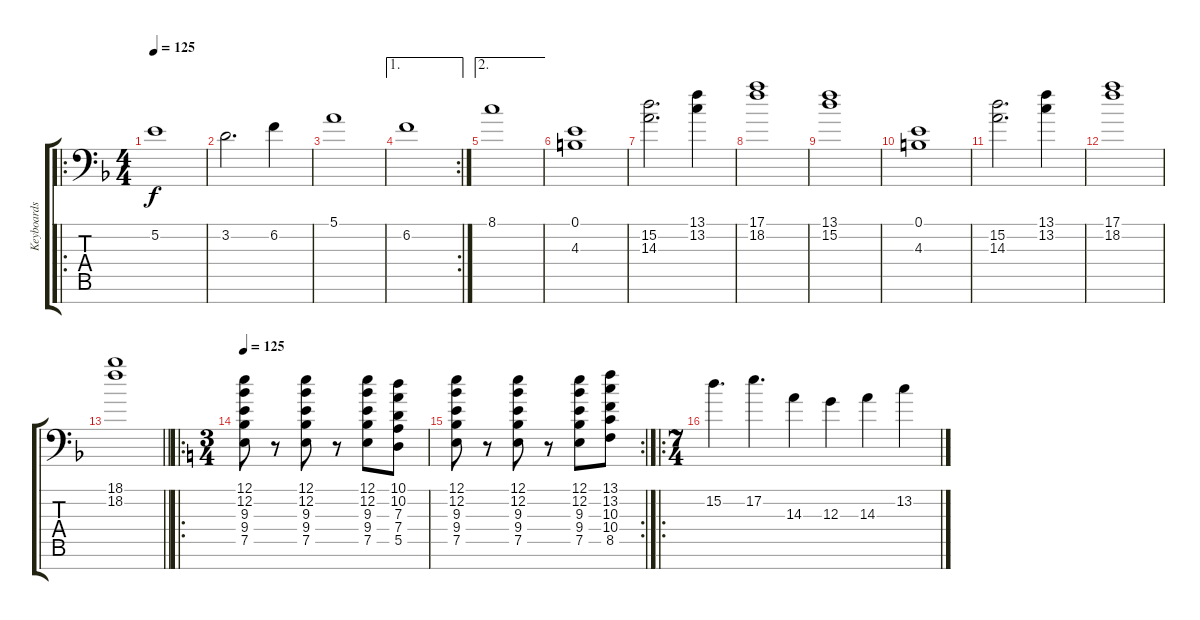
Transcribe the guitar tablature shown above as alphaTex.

\track ("Keyboards 2" "Keyboards ") {instrument stringensemble1}
\staff {score tabs}
\tuning (E4 B3 G3 D3 A2 E2 A1) {hide}
\ro
\ts (4 4)
\tempo 125
\clef f4
\ks f
5.2.1{dy f volume 4 instrument stringensemble1} |
3.2.2{d} 6.2.4 |
5.1.1 |
\ae 1
\rc 2
6.2.1 |
\ae 2
8.1.1 |
(0.1 4.3).1 |
(15.2 14.3).2{d} (13.1 13.2).4 |
(17.1 18.2).1 |
(13.1 15.2).1 |
(0.1 4.3).1 |
(15.2 14.3).2{d} (13.1 13.2).4 |
(17.1 18.2).1 |
\barLineRight lightlight
(18.1 18.2).1 |
\ro
\ts (3 4)
\tempo 125
\ks c
(12.1 12.2 9.3 9.4 7.5).8 r.8 (12.1 12.2 9.3 9.4 7.5).8 r.8 (12.1 12.2 9.3 9.4 7.5).8 (10.1 10.2 7.3 7.4 5.5).8 |
\rc 2
(12.1 12.2 9.3 9.4 7.5).8 r.8 (12.1 12.2 9.3 9.4 7.5).8 r.8 (12.1 12.2 9.3 9.4 7.5).8 (13.1 13.2 10.3 10.4 8.5).8 |
\ro
\ts (7 4)
15.2.4{d volume 5} 17.2.4{d} 14.3.4 12.3.4 14.3.4 13.2.4
